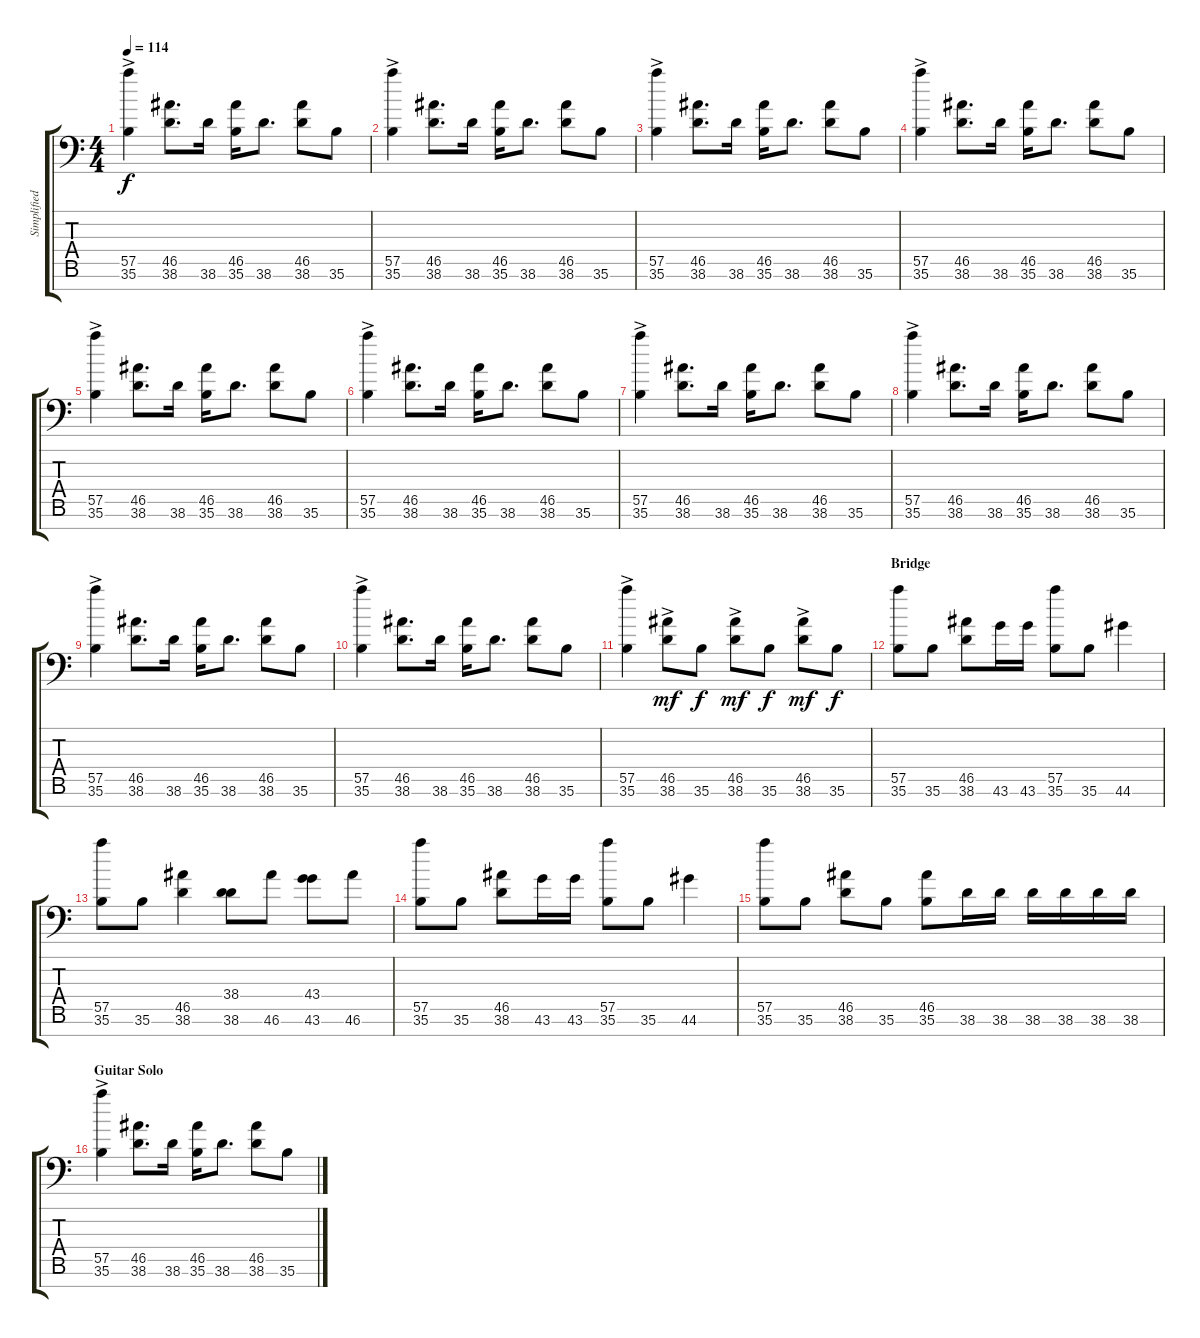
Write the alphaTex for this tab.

\track ("Simplified Drums" "Simplified") {instrument acousticgrandpiano}
\staff {score tabs}
\tuning (C-1 C-1 C-1 C-1 C-1 C-1 C-1) {hide}
\ts (4 4)
\tempo 114
\clef f4
\ks c
(57.5{ac} 35.6).4{dy f} (46.5 38.6).8{d} 38.6.16 (46.5 35.6).16 38.6.8{d} (46.5 38.6).8 35.6.8 |
(57.5{ac} 35.6).4 (46.5 38.6).8{d} 38.6.16 (46.5 35.6).16 38.6.8{d} (46.5 38.6).8 35.6.8 |
(57.5{ac} 35.6).4 (46.5 38.6).8{d} 38.6.16 (46.5 35.6).16 38.6.8{d} (46.5 38.6).8 35.6.8 |
(57.5{ac} 35.6).4 (46.5 38.6).8{d} 38.6.16 (46.5 35.6).16 38.6.8{d} (46.5 38.6).8 35.6.8 |
(57.5{ac} 35.6).4 (46.5 38.6).8{d} 38.6.16 (46.5 35.6).16 38.6.8{d} (46.5 38.6).8 35.6.8 |
(57.5{ac} 35.6).4 (46.5 38.6).8{d} 38.6.16 (46.5 35.6).16 38.6.8{d} (46.5 38.6).8 35.6.8 |
(57.5{ac} 35.6).4 (46.5 38.6).8{d} 38.6.16 (46.5 35.6).16 38.6.8{d} (46.5 38.6).8 35.6.8 |
(57.5{ac} 35.6).4 (46.5 38.6).8{d} 38.6.16 (46.5 35.6).16 38.6.8{d} (46.5 38.6).8 35.6.8 |
(57.5{ac} 35.6).4 (46.5 38.6).8{d} 38.6.16 (46.5 35.6).16 38.6.8{d} (46.5 38.6).8 35.6.8 |
(57.5{ac} 35.6).4 (46.5 38.6).8{d} 38.6.16 (46.5 35.6).16 38.6.8{d} (46.5 38.6).8 35.6.8 |
(57.5{ac} 35.6).4 (46.5 38.6{ac}).8{dy mf} 35.6.8{dy f} (46.5 38.6{ac}).8{dy mf} 35.6.8{dy f} (46.5 38.6{ac}).8{dy mf} 35.6.8{dy f} |
\section ("" "Bridge")
(57.5 35.6).8 35.6.8 (46.5 38.6).8 43.6.16 43.6.16 (57.5 35.6).8 35.6.8 44.6.4 |
(57.5 35.6).8 35.6.8 (46.5 38.6).4 (38.4 38.6).8 46.6.8 (43.4 43.6).8 46.6.8 |
(57.5 35.6).8 35.6.8 (46.5 38.6).8 43.6.16 43.6.16 (57.5 35.6).8 35.6.8 44.6.4 |
(57.5 35.6).8 35.6.8 (46.5 38.6).8 35.6.8 (46.5 35.6).8 38.6.16 38.6.16 38.6.16 38.6.16 38.6.16 38.6.16 |
\section ("" "Guitar Solo")
(57.5{ac} 35.6).4 (46.5 38.6).8{d} 38.6.16 (46.5 35.6).16 38.6.8{d} (46.5 38.6).8 35.6.8
